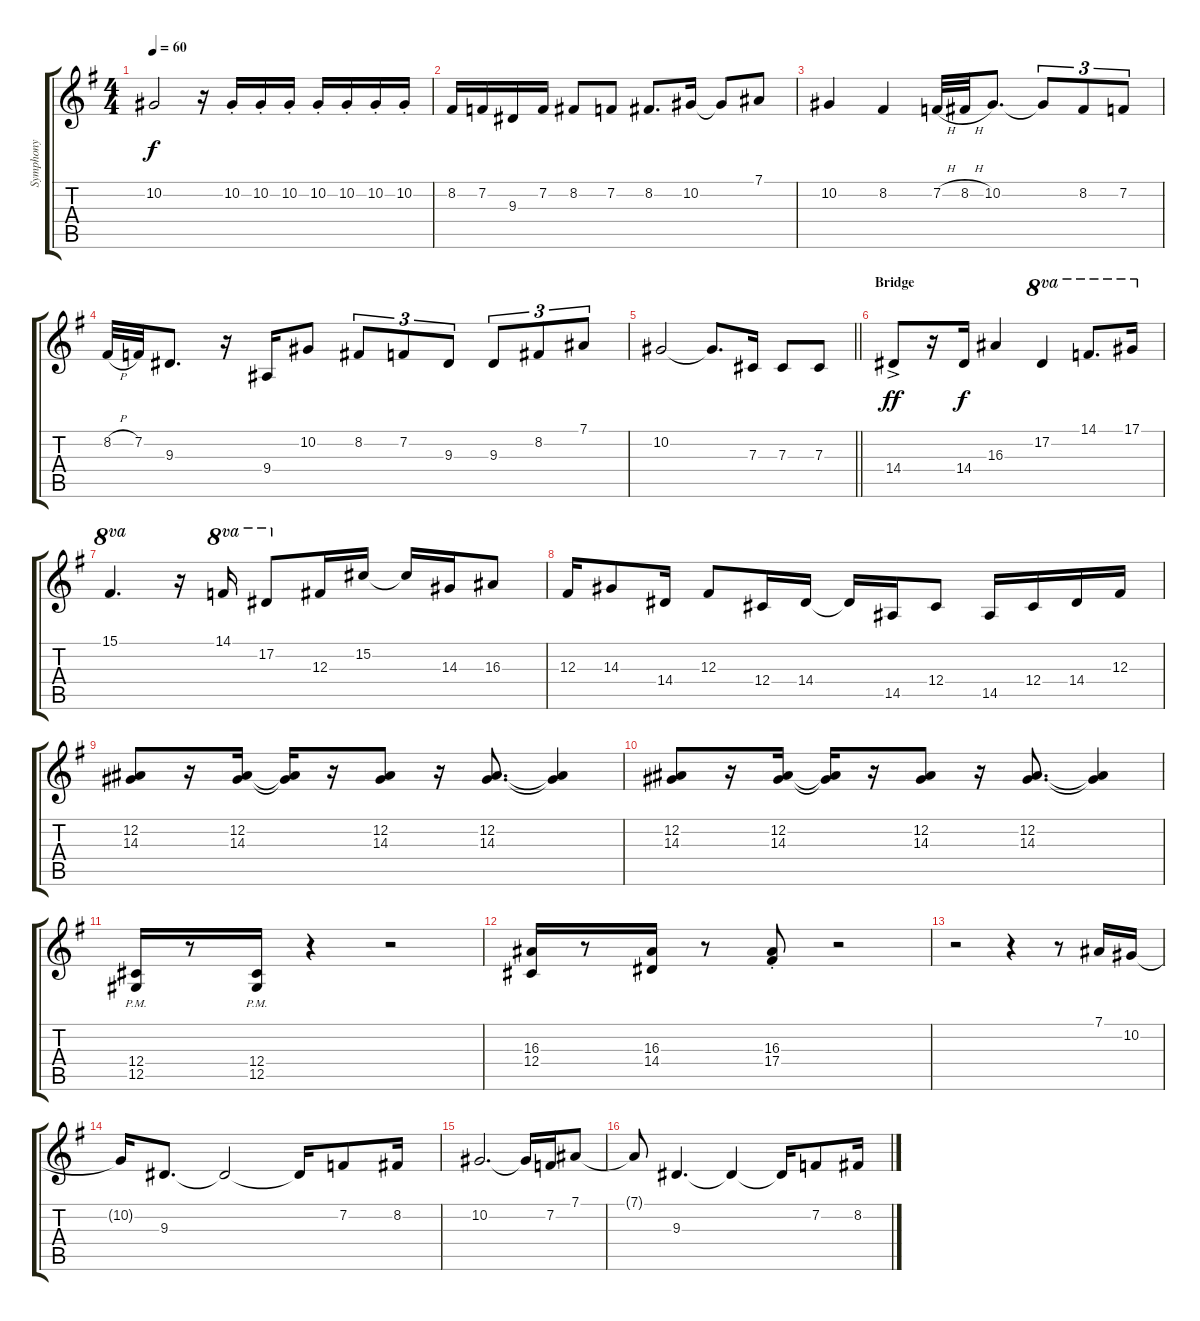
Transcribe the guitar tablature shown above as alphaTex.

\track ("Symphony" "Symphony") {instrument trumpet}
\staff {score tabs}
\tuning (Eb4 Bb3 Gb3 Db3 Ab2 Eb2) {hide}
\ts (4 4)
\tempo 60
\clef g2
\ks g
10.2{t}.2{dy f} r.16 10.2{st}.16 10.2{st}.16 10.2{st}.16 10.2{st}.16 10.2{st}.16 10.2{st}.16 10.2{st}.16 |
8.2.16 7.2.16 9.3.16 7.2.16 8.2.8 7.2.8 8.2.8{d} 10.2.16 10.2{t}.8 7.1.8 |
10.2.4 8.2.4 7.2{h}.32 8.2{h}.32 10.2.8{d} 10.2{t}.8{tu (3 2)} 8.2.8{tu (3 2)} 7.2.8{tu (3 2)} |
8.2{h}.32 7.2.32 9.3.8{d} r.16 9.4.16 10.2.8 8.2.8{tu (3 2)} 7.2.8{tu (3 2)} 9.3.8{tu (3 2)} 9.3.8{tu (3 2)} 8.2.8{tu (3 2)} 7.1.8{tu (3 2)} |
\barLineRight lightlight
10.2.2 10.2{t}.8{d} 7.3.16 7.3.8 7.3.8 |
\section ("" "Bridge")
14.4{ac}.8{dy ff} r.16 14.4.16{dy f} 16.3.4 17.2.4{ot 8va} 14.1.8{d ot 8va} 17.1.16{ot 8va} |
15.1.4{d ot 8va} r.16 14.1.16{ot 8va} 17.2.8{ot 8va} 12.3.16 15.2.16 15.2{t}.16 14.3.16 16.3.8 |
12.3.16 14.3.8 14.4.16 12.3.8 12.4.16 14.4.16 14.4{t}.16 14.5.16 12.4.8 14.5.16 12.4.16 14.4.16 12.3.16 |
(12.2 14.3).8 r.16 (12.2 14.3).16 (12.2{t} 14.3{t}).16 r.16 (12.2 14.3).8 r.16 (12.2 14.3).8{d} (12.2{t} 14.3{t}).4 |
(12.2 14.3).8 r.16 (12.2 14.3).16 (12.2{t} 14.3{t}).16 r.16 (12.2 14.3).8 r.16 (12.2 14.3).8{d} (12.2{t} 14.3{t}).4 |
(12.4{pm} 12.5{pm}).16 r.8 (12.4{pm} 12.5{pm}).16 r.4 r.2 |
(16.3 12.4).16 r.8 (16.3 14.4).16 r.8 (16.3{st} 17.4{st}).8 r.2 |
r.2 r.4 r.8 7.1.16 10.2.16 |
10.2{t}.16 9.3.8{d} 9.3{t}.2 9.3{t}.16 7.2.8 8.2.16 |
10.2.2{d} 10.2{t}.16 7.2.16 7.1.8 |
7.1{t}.8 9.3.4{d} 9.3{t}.4 9.3{t}.16 7.2.8 8.2.16
